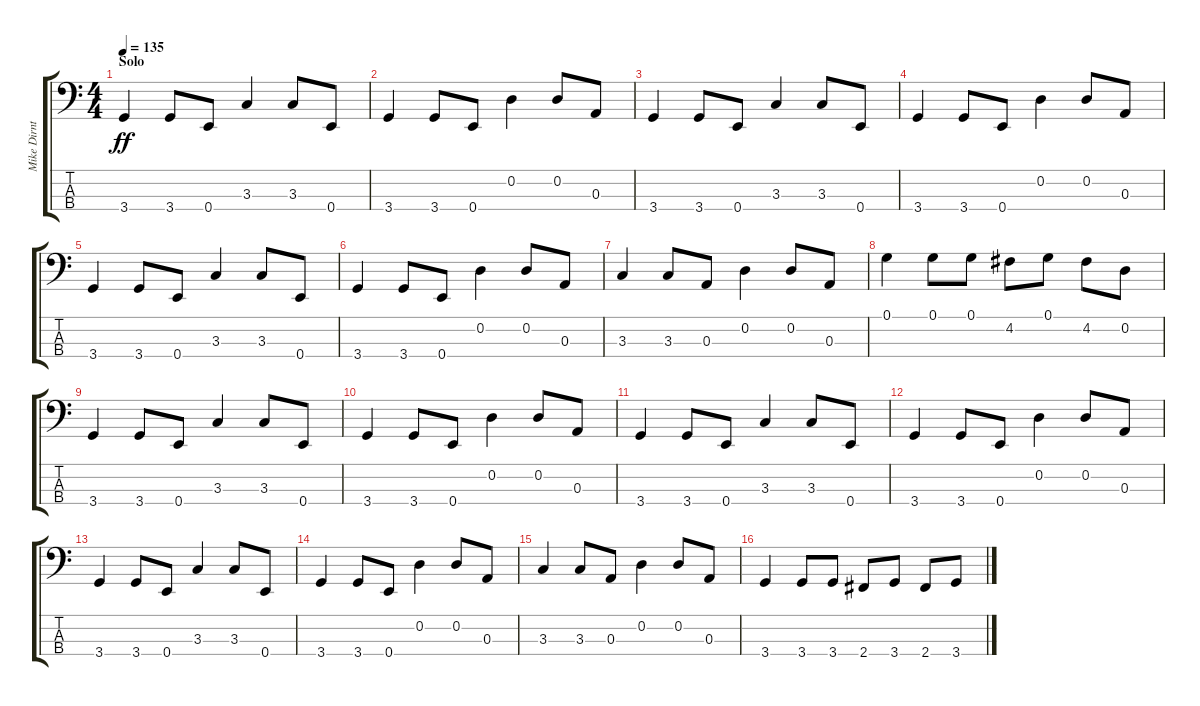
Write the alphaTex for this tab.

\track ("Mike Dirnt (Bass 1)" "Mike Dirnt") {instrument electricbasspick}
\staff {score tabs}
\tuning (G2 D2 A1 E1) {hide}
\ts (4 4)
\section ("" "Solo")
\tempo 135
\clef f4
\ks c
3.4.4{dy ff} 3.4.8 0.4.8 3.3.4 3.3.8 0.4.8 |
3.4.4 3.4.8 0.4.8 0.2.4 0.2.8 0.3.8 |
3.4.4 3.4.8 0.4.8 3.3.4 3.3.8 0.4.8 |
3.4.4 3.4.8 0.4.8 0.2.4 0.2.8 0.3.8 |
3.4.4 3.4.8 0.4.8 3.3.4 3.3.8 0.4.8 |
3.4.4 3.4.8 0.4.8 0.2.4 0.2.8 0.3.8 |
3.3.4 3.3.8 0.3.8 0.2.4 0.2.8 0.3.8 |
0.1.4 0.1.8 0.1.8 4.2.8 0.1.8 4.2.8 0.2.8 |
3.4.4 3.4.8 0.4.8 3.3.4 3.3.8 0.4.8 |
3.4.4 3.4.8 0.4.8 0.2.4 0.2.8 0.3.8 |
3.4.4 3.4.8 0.4.8 3.3.4 3.3.8 0.4.8 |
3.4.4 3.4.8 0.4.8 0.2.4 0.2.8 0.3.8 |
3.4.4 3.4.8 0.4.8 3.3.4 3.3.8 0.4.8 |
3.4.4 3.4.8 0.4.8 0.2.4 0.2.8 0.3.8 |
3.3.4 3.3.8 0.3.8 0.2.4 0.2.8 0.3.8 |
3.4.4 3.4.8 3.4.8 2.4.8 3.4.8 2.4.8 3.4.8
